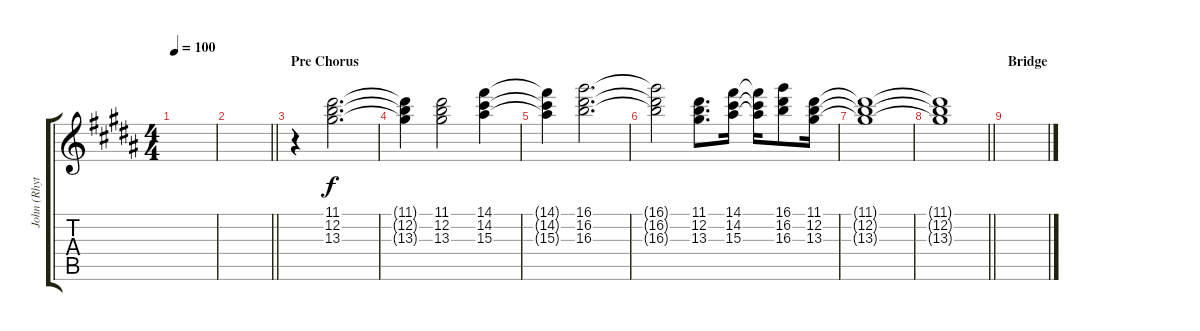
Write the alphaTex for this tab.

\track ("John (Rhythm Guitar)" "John (Rhyt") {instrument distortionguitar}
\staff {score tabs}
\tuning (E4 B3 G3 D3 A2 E2) {hide}
\ts (4 4)
\tempo 100
\clef g2
\ks b
|
\barLineRight lightlight
|
\section ("" "Pre Chorus")
r.4 (11.1 12.2 13.3).2{d} |
(11.1{t} 12.2{t} 13.3{t}).4 (11.1 12.2 13.3).2 (14.1 14.2 15.3).4 |
(14.1{t} 14.2{t} 15.3{t}).4 (16.1 16.2 16.3).2{d} |
(16.1{t} 16.2{t} 16.3{t}).2 (11.1 12.2 13.3).8{d} (14.1 14.2 15.3).16 (14.1{t} 14.2{t} 15.3{t}).16 (16.1 16.2 16.3).8 (11.1 12.2 13.3).16 |
(11.1{t} 12.2{t} 13.3{t}).1 |
\barLineRight lightlight
(11.1{t} 12.2{t} 13.3{t}).1 |
\section ("" "Bridge")
